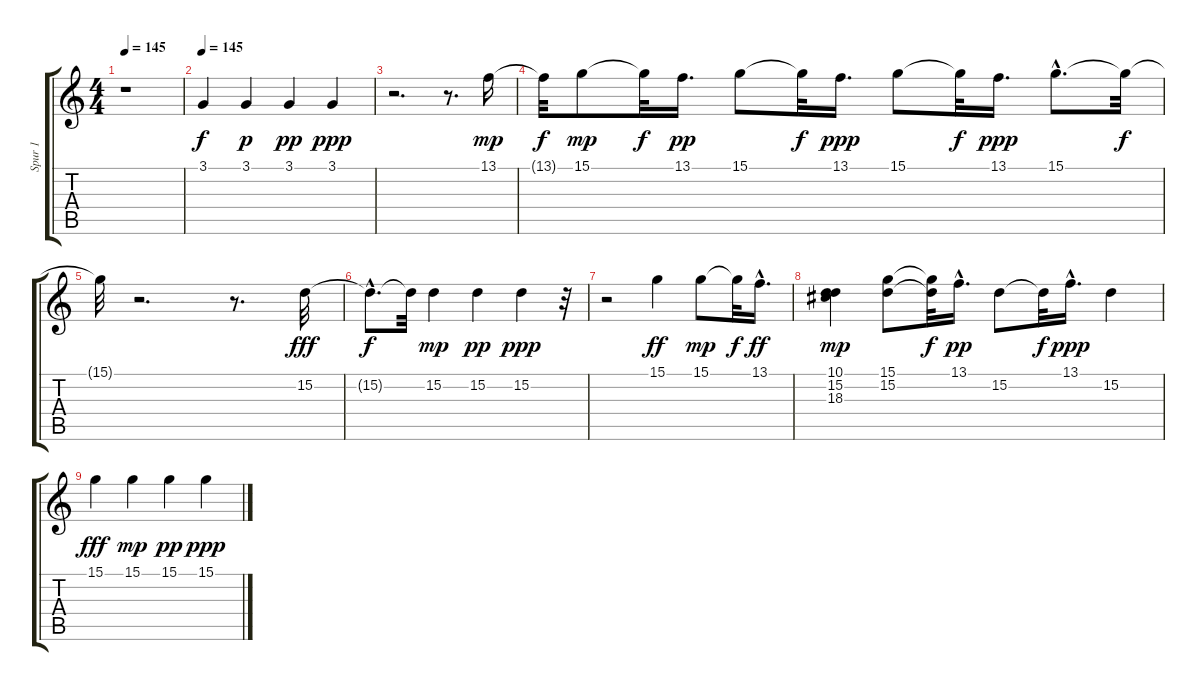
\track ("Spur 1" "Spur 1") {instrument brightacousticpiano}
\staff {score tabs}
\tuning (E4 B3 G3 D3 A2 E2) {hide}
\ts (4 4)
\tempo 145
\clef g2
\ks c
r.1{dy f instrument brightacousticpiano} |
\tempo 145
3.1.4 3.1.4{dy p} 3.1.4{dy pp} 3.1.4{dy ppp} |
r.2{d} r.8{d} 13.1.16{dy mp} |
13.1{t}.32{dy f} 15.1.8{dy mp} 15.1{t}.32{dy f} 13.1.16{d dy pp} 15.1.8 15.1{t}.32{dy f} 13.1.16{d dy ppp} 15.1.8 15.1{t}.32{dy f} 13.1.16{d dy ppp} 15.1{hac}.8{d} 15.1{t}.32{dy f} |
15.1{t}.32 r.2{d} r.8{d} 15.2.32{dy fff} |
15.2{hac t}.8{d dy f} 15.2{t}.32 15.2.4{dy mp} 15.2.4{dy pp} 15.2.4{dy ppp} r.32 |
r.2 15.1.4{dy ff} 15.1.8{dy mp} 15.1{t}.32{dy f} 13.1{hac}.16{d dy ff} |
(10.1 15.2 18.3).4{dy mp} (15.1 15.2).8 (15.1{t} 15.2{t}).32{dy f} 13.1{hac}.16{d dy pp} 15.2.8 15.2{t}.32{dy f} 13.1{hac}.16{d dy ppp} 15.2.4 |
15.1.4{dy fff} 15.1.4{dy mp} 15.1.4{dy pp} 15.1.4{dy ppp}
